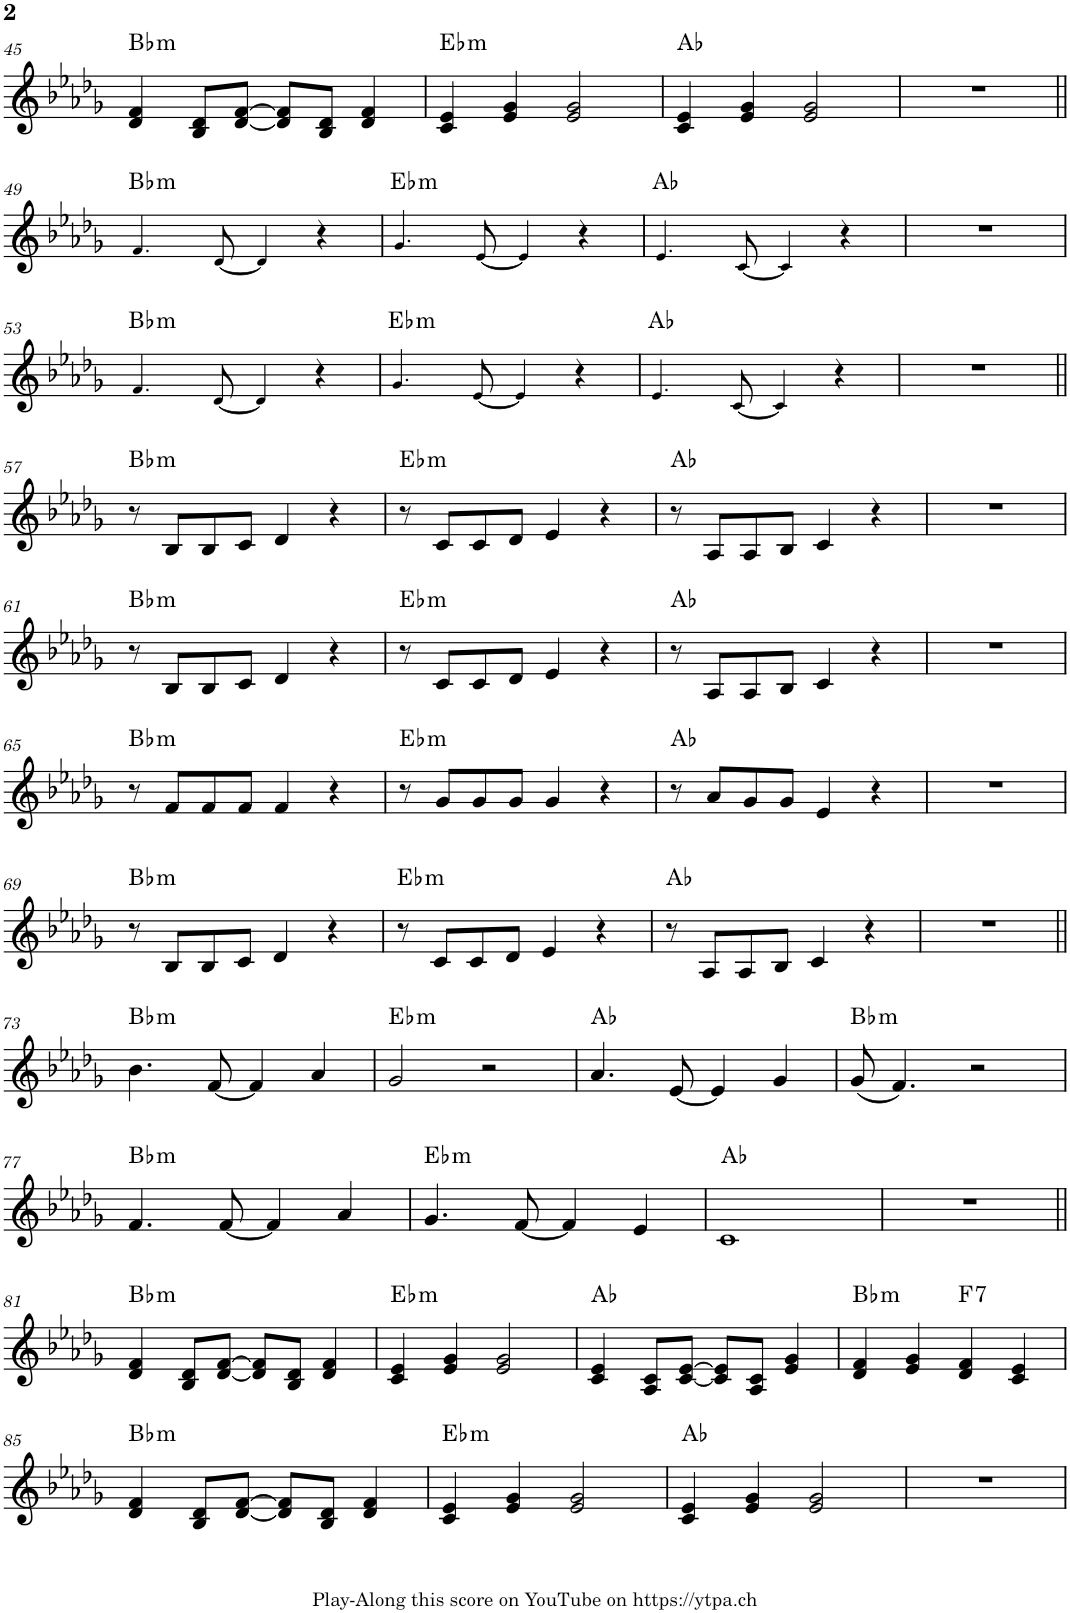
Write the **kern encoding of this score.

**kern	**harte
*part1	*part1
*staff1	*
*I"Piano	*
*I'Pno.	*
!!LO:PB:g=z
*clefG2	*
*k[b-e-a-d-g-]	*
*M4/4	*
=45	=45
!	!LO:H:kt=m
4d-/ 4f/	Bb:min
8B-/ 8d-/L	.
[8d-/ [8f/J	.
8d-/] 8f/]L	.
8B-/ 8d-/J	.
4d-/ 4f/	.
=46	=46
!	!LO:H:kt=m
4c/ 4e-/	Eb:min
4e-/ 4g-/	.
2e-/ 2g-/	.
=47	=47
4c/ 4e-/	Ab:maj
4e-/ 4g-/	.
2e-/ 2g-/	.
=48	=48
1r	.
!!LO:LB:g=z
=49||	=49||
!	!LO:H:kt=m
4.f!/	Bb:min
[8d-!/	.
4d-!/]	.
4r	.
=50	=50
!	!LO:H:kt=m
4.g-!/	Eb:min
[8e-!/	.
4e-!/]	.
4r	.
=51	=51
4.e-!/	Ab:maj
[8c!/	.
4c!/]	.
4r	.
=52	=52
1r	.
!!LO:LB:g=z
=53	=53
!	!LO:H:kt=m
4.f!/	Bb:min
[8d-!/	.
4d-!/]	.
4r	.
=54	=54
!	!LO:H:kt=m
4.g-!/	Eb:min
[8e-!/	.
4e-!/]	.
4r	.
=55	=55
4.e-!/	Ab:maj
[8c!/	.
4c!/]	.
4r	.
=56	=56
1r	.
!!LO:LB:g=z
=57||	=57||
!	!LO:H:kt=m
8r	Bb:min
8B-/L	.
8B-/	.
8c/J	.
4d-/	.
4r	.
=58	=58
!	!LO:H:kt=m
8r	Eb:min
8c/L	.
8c/	.
8d-/J	.
4e-/	.
4r	.
=59	=59
8r	Ab:maj
8A-/L	.
8A-/	.
8B-/J	.
4c/	.
4r	.
=60	=60
1r	.
!!LO:LB:g=z
=61	=61
!	!LO:H:kt=m
8r	Bb:min
8B-/L	.
8B-/	.
8c/J	.
4d-/	.
4r	.
=62	=62
!	!LO:H:kt=m
8r	Eb:min
8c/L	.
8c/	.
8d-/J	.
4e-/	.
4r	.
=63	=63
8r	Ab:maj
8A-/L	.
8A-/	.
8B-/J	.
4c/	.
4r	.
=64	=64
1r	.
!!LO:LB:g=z
=65	=65
!	!LO:H:kt=m
8r	Bb:min
8f/L	.
8f/	.
8f/J	.
4f/	.
4r	.
=66	=66
!	!LO:H:kt=m
8r	Eb:min
8g-/L	.
8g-/	.
8g-/J	.
4g-/	.
4r	.
=67	=67
8r	Ab:maj
8a-/L	.
8g-/	.
8g-/J	.
4e-/	.
4r	.
=68	=68
1r	.
!!LO:LB:g=z
=69	=69
!	!LO:H:kt=m
8r	Bb:min
8B-/L	.
8B-/	.
8c/J	.
4d-/	.
4r	.
=70	=70
!	!LO:H:kt=m
8r	Eb:min
8c/L	.
8c/	.
8d-/J	.
4e-/	.
4r	.
=71	=71
8r	Ab:maj
8A-/L	.
8A-/	.
8B-/J	.
4c/	.
4r	.
=72	=72
1r	.
!!LO:LB:g=z
=73||	=73||
!	!LO:H:kt=m
4.b-\	Bb:min
[8f/	.
4f/]	.
4a-/	.
=74	=74
!	!LO:H:kt=m
2g-/	Eb:min
2r	.
=75	=75
4.a-/	Ab:maj
[8e-/	.
4e-/]	.
4g-/	.
=76	=76
!	!LO:H:kt=m
(8g-/	Bb:min
4.f/)	.
2r	.
!!LO:LB:g=z
=77	=77
!	!LO:H:kt=m
4.f/	Bb:min
[8f/	.
4f/]	.
4a-/	.
=78	=78
!	!LO:H:kt=m
4.g-/	Eb:min
[8f/	.
4f/]	.
4e-/	.
=79	=79
1c	Ab:maj
=80	=80
1r	.
!!LO:LB:g=z
=81||	=81||
!	!LO:H:kt=m
4d-/ 4f/	Bb:min
8B-/ 8d-/L	.
[8d-/ [8f/J	.
8d-/] 8f/]L	.
8B-/ 8d-/J	.
4d-/ 4f/	.
=82	=82
!	!LO:H:kt=m
4c/ 4e-/	Eb:min
4e-/ 4g-/	.
2e-/ 2g-/	.
=83	=83
4c/ 4e-/	Ab:maj
8A-/ 8c/L	.
[8c/ [8e-/J	.
8c/] 8e-/]L	.
8A-/ 8c/J	.
4e-/ 4g-/	.
=84	=84
!	!LO:H:kt=m
4d-/ 4f/	Bb:min
4e-/ 4g-/	.
!	!LO:H:kt=7
4d-/ 4f/	F:7
4c/ 4e-/	.
!!LO:LB:g=z
=85	=85
!	!LO:H:kt=m
4d-/ 4f/	Bb:min
8B-/ 8d-/L	.
[8d-/ [8f/J	.
8d-/] 8f/]L	.
8B-/ 8d-/J	.
4d-/ 4f/	.
=86	=86
!	!LO:H:kt=m
4c/ 4e-/	Eb:min
4e-/ 4g-/	.
2e-/ 2g-/	.
=87	=87
4c/ 4e-/	Ab:maj
4e-/ 4g-/	.
2e-/ 2g-/	.
=88	=88
1r	.
=	=
*-	*-
